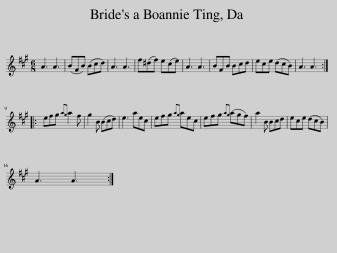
X:1
L:1/8
M:6/8
I:linebreak $
K:A
V:1 treble
V:1
 A3 A3 | (BFB) (Bcd) | A3 A3 | f(^df) e(ce) | A3 A3 | %5
 BFB Bcd | ece (dcB) | A3 A3 ::$ efg{ag} a2 f | g2 B (Bcd) | %10
 e3 aec | efg{ag} aec | efg{ag} (agf) | a2 B Bcd | ece (dcB) |$ %15
 A3 A3 :| %16
